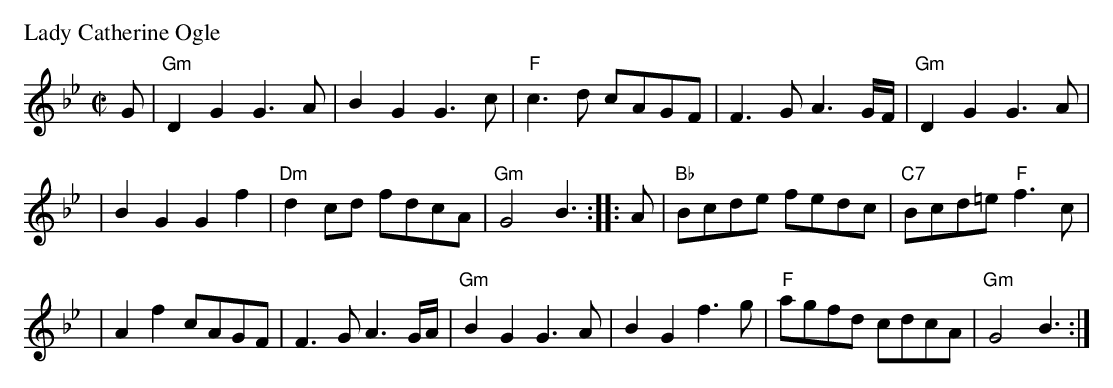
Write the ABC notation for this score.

X:1
P: Lady Catherine Ogle
M: C|
L: 1/8
K: Gm
G \
| "Gm"D2G2 G3A \
| B2G2 G3c \
| "F"c3d cAGF \
| F3G A3G/F/ \
| "Gm"D2G2 G3A |
| B2G2 G2f2 \
| "Dm"d2cd fdcA \
| "Gm"G4 B3 \
:: A \
| "Bb"Bcde fedc \
| "C7"Bcd=e "F"f3c |
| A2f2 cAGF \
| F3G A3G/A/ \
| "Gm"B2G2 G3A \
| B2G2 f3g \
| "F"agfd cdcA \
| "Gm"G4 B3 :|
